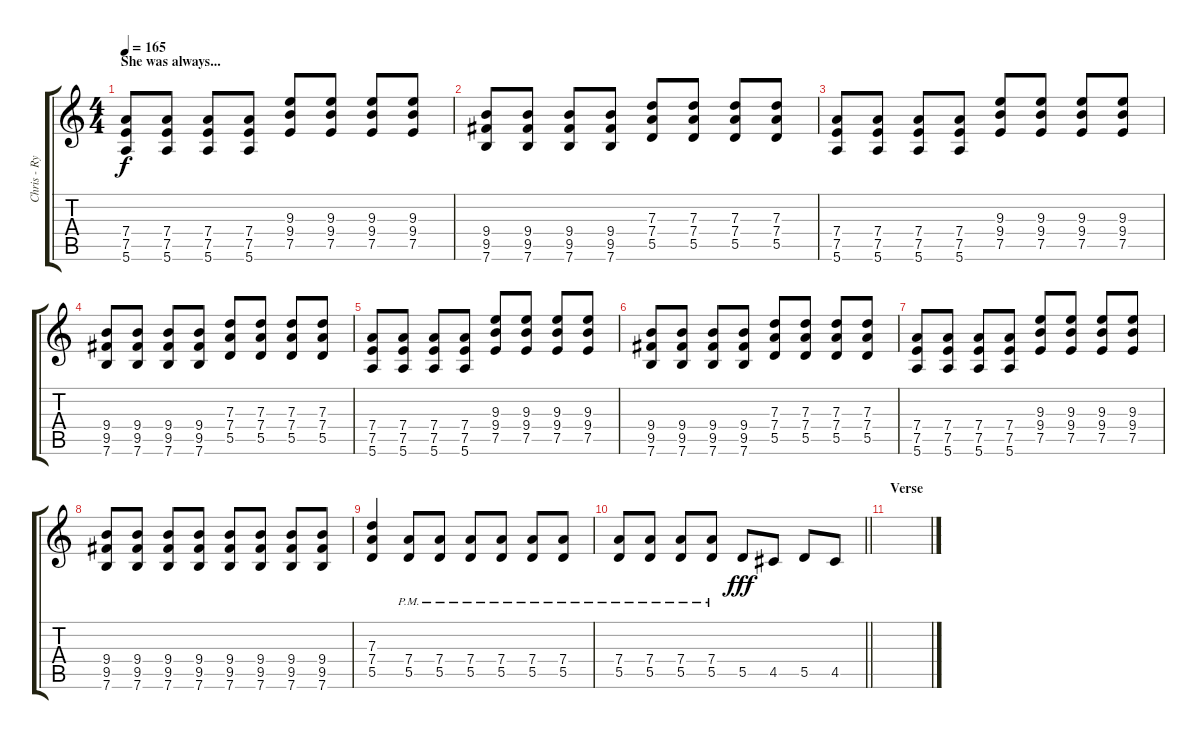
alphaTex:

\track ("Chris - Rythm Guitar" "Chris - Ry") {instrument distortionguitar}
\staff {score tabs}
\tuning (E4 B3 G3 D3 A2 E2) {hide}
\ts (4 4)
\section ("" "She was always...")
\tempo 165
\clef g2
\ks c
(7.4 7.5 5.6).8{dy f} (7.4 7.5 5.6).8 (7.4 7.5 5.6).8 (7.4 7.5 5.6).8 (9.3 9.4 7.5).8 (9.3 9.4 7.5).8 (9.3 9.4 7.5).8 (9.3 9.4 7.5).8 |
(9.4 9.5 7.6).8 (9.4 9.5 7.6).8 (9.4 9.5 7.6).8 (9.4 9.5 7.6).8 (7.3 7.4 5.5).8 (7.3 7.4 5.5).8 (7.3 7.4 5.5).8 (7.3 7.4 5.5).8 |
(7.4 7.5 5.6).8 (7.4 7.5 5.6).8 (7.4 7.5 5.6).8 (7.4 7.5 5.6).8 (9.3 9.4 7.5).8 (9.3 9.4 7.5).8 (9.3 9.4 7.5).8 (9.3 9.4 7.5).8 |
(9.4 9.5 7.6).8 (9.4 9.5 7.6).8 (9.4 9.5 7.6).8 (9.4 9.5 7.6).8 (7.3 7.4 5.5).8 (7.3 7.4 5.5).8 (7.3 7.4 5.5).8 (7.3 7.4 5.5).8 |
(7.4 7.5 5.6).8 (7.4 7.5 5.6).8 (7.4 7.5 5.6).8 (7.4 7.5 5.6).8 (9.3 9.4 7.5).8 (9.3 9.4 7.5).8 (9.3 9.4 7.5).8 (9.3 9.4 7.5).8 |
(9.4 9.5 7.6).8 (9.4 9.5 7.6).8 (9.4 9.5 7.6).8 (9.4 9.5 7.6).8 (7.3 7.4 5.5).8 (7.3 7.4 5.5).8 (7.3 7.4 5.5).8 (7.3 7.4 5.5).8 |
(7.4 7.5 5.6).8 (7.4 7.5 5.6).8 (7.4 7.5 5.6).8 (7.4 7.5 5.6).8 (9.3 9.4 7.5).8 (9.3 9.4 7.5).8 (9.3 9.4 7.5).8 (9.3 9.4 7.5).8 |
(9.4 9.5 7.6).8 (9.4 9.5 7.6).8 (9.4 9.5 7.6).8 (9.4 9.5 7.6).8 (9.4 9.5 7.6).8 (9.4 9.5 7.6).8 (9.4 9.5 7.6).8 (9.4 9.5 7.6).8 |
(7.3 7.4 5.5).4 (7.4{pm} 5.5{pm}).8 (7.4{pm} 5.5{pm}).8 (7.4{pm} 5.5{pm}).8 (7.4{pm} 5.5{pm}).8 (7.4{pm} 5.5{pm}).8 (7.4{pm} 5.5{pm}).8 |
\barLineRight lightlight
(7.4{pm} 5.5{pm}).8 (7.4{pm} 5.5{pm}).8 (7.4{pm} 5.5{pm}).8 (7.4{pm} 5.5{pm}).8 5.5.8{dy fff} 4.5.8 5.5.8 4.5.8 |
\section ("" "Verse")
